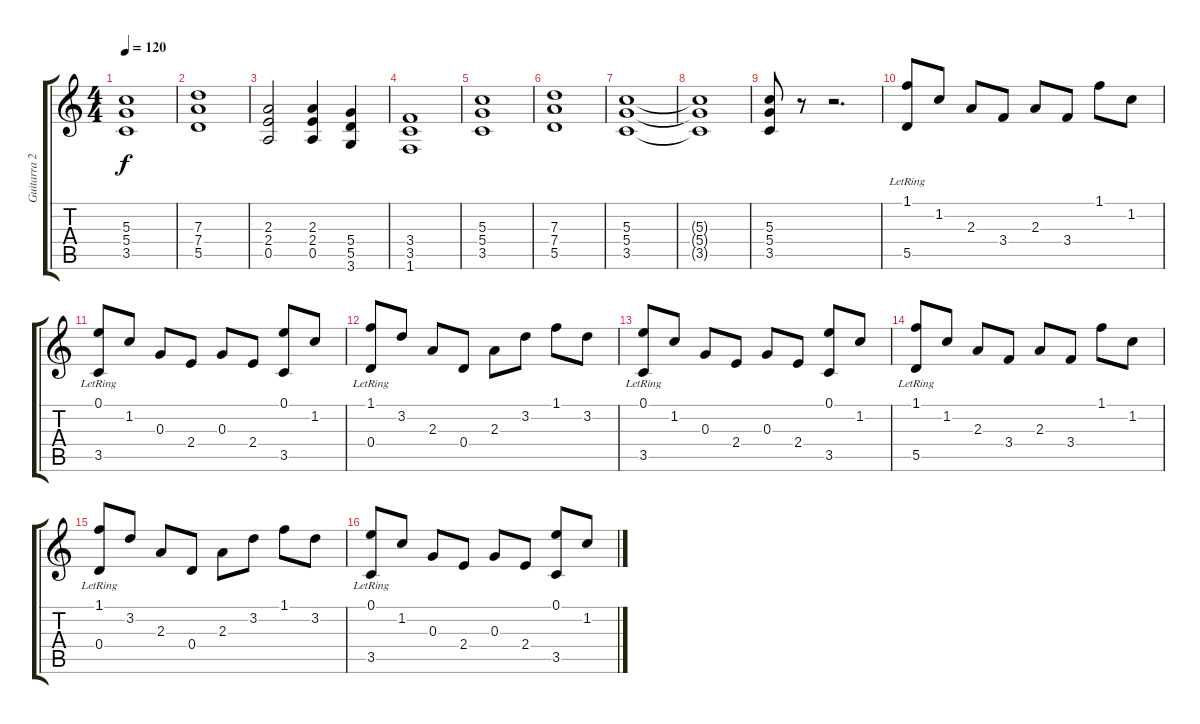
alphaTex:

\track ("Guitarra 2" "Guitarra 2") {instrument overdrivenguitar}
\staff {score tabs}
\tuning (E4 B3 G3 D3 A2 E2) {hide}
\ts (4 4)
\tempo 120
\clef g2
\ks c
(5.3 5.4 3.5).1{dy f} |
(7.3 7.4 5.5).1 |
(2.3 2.4 0.5).2 (2.3 2.4 0.5).4 (5.4 5.5 3.6).4 |
(3.4 3.5 1.6).1 |
(5.3 5.4 3.5).1 |
(7.3 7.4 5.5).1 |
(5.3 5.4 3.5).1 |
(5.3{t} 5.4{t} 3.5{t}).1 |
(5.3 5.4 3.5).8 r.8 r.2{d} |
(1.1{lr} 5.5{lr}).8{volume 8 instrument acousticguitarsteel} 1.2.8{instrument acousticguitarsteel} 2.3.8{instrument acousticguitarsteel} 3.4.8{instrument acousticguitarsteel} 2.3.8{instrument acousticguitarsteel} 3.4.8{instrument acousticguitarsteel} 1.1.8{instrument acousticguitarsteel} 1.2.8{instrument acousticguitarsteel} |
(0.1{lr} 3.5{lr}).8{instrument acousticguitarsteel} 1.2.8{instrument acousticguitarsteel} 0.3.8{instrument acousticguitarsteel} 2.4.8{instrument acousticguitarsteel} 0.3.8{instrument acousticguitarsteel} 2.4.8{instrument acousticguitarsteel} (0.1 3.5).8{instrument acousticguitarsteel} 1.2.8{instrument acousticguitarsteel} |
(1.1{lr} 0.4{lr}).8{instrument acousticguitarsteel} 3.2.8{instrument acousticguitarsteel} 2.3.8{instrument acousticguitarsteel} 0.4.8{instrument acousticguitarsteel} 2.3.8{instrument acousticguitarsteel} 3.2.8{instrument acousticguitarsteel} 1.1.8{instrument acousticguitarsteel} 3.2.8{instrument acousticguitarsteel} |
(0.1{lr} 3.5{lr}).8{instrument acousticguitarsteel} 1.2.8{instrument acousticguitarsteel} 0.3.8{instrument acousticguitarsteel} 2.4.8{instrument acousticguitarsteel} 0.3.8{instrument acousticguitarsteel} 2.4.8{instrument acousticguitarsteel} (0.1 3.5).8{instrument acousticguitarsteel} 1.2.8{instrument acousticguitarsteel} |
(1.1{lr} 5.5{lr}).8{volume 9 instrument acousticguitarsteel} 1.2.8{instrument acousticguitarsteel} 2.3.8{instrument acousticguitarsteel} 3.4.8{instrument acousticguitarsteel} 2.3.8{instrument acousticguitarsteel} 3.4.8{instrument acousticguitarsteel} 1.1.8{instrument acousticguitarsteel} 1.2.8{instrument acousticguitarsteel} |
(1.1{lr} 0.4{lr}).8{instrument acousticguitarsteel} 3.2.8{instrument acousticguitarsteel} 2.3.8{instrument acousticguitarsteel} 0.4.8{instrument acousticguitarsteel} 2.3.8{instrument acousticguitarsteel} 3.2.8{instrument acousticguitarsteel} 1.1.8{instrument acousticguitarsteel} 3.2.8{instrument acousticguitarsteel} |
(0.1{lr} 3.5{lr}).8{instrument acousticguitarsteel} 1.2.8{instrument acousticguitarsteel} 0.3.8{instrument acousticguitarsteel} 2.4.8{instrument acousticguitarsteel} 0.3.8{instrument acousticguitarsteel} 2.4.8{instrument acousticguitarsteel} (0.1 3.5).8{instrument acousticguitarsteel} 1.2.8{instrument acousticguitarsteel}
